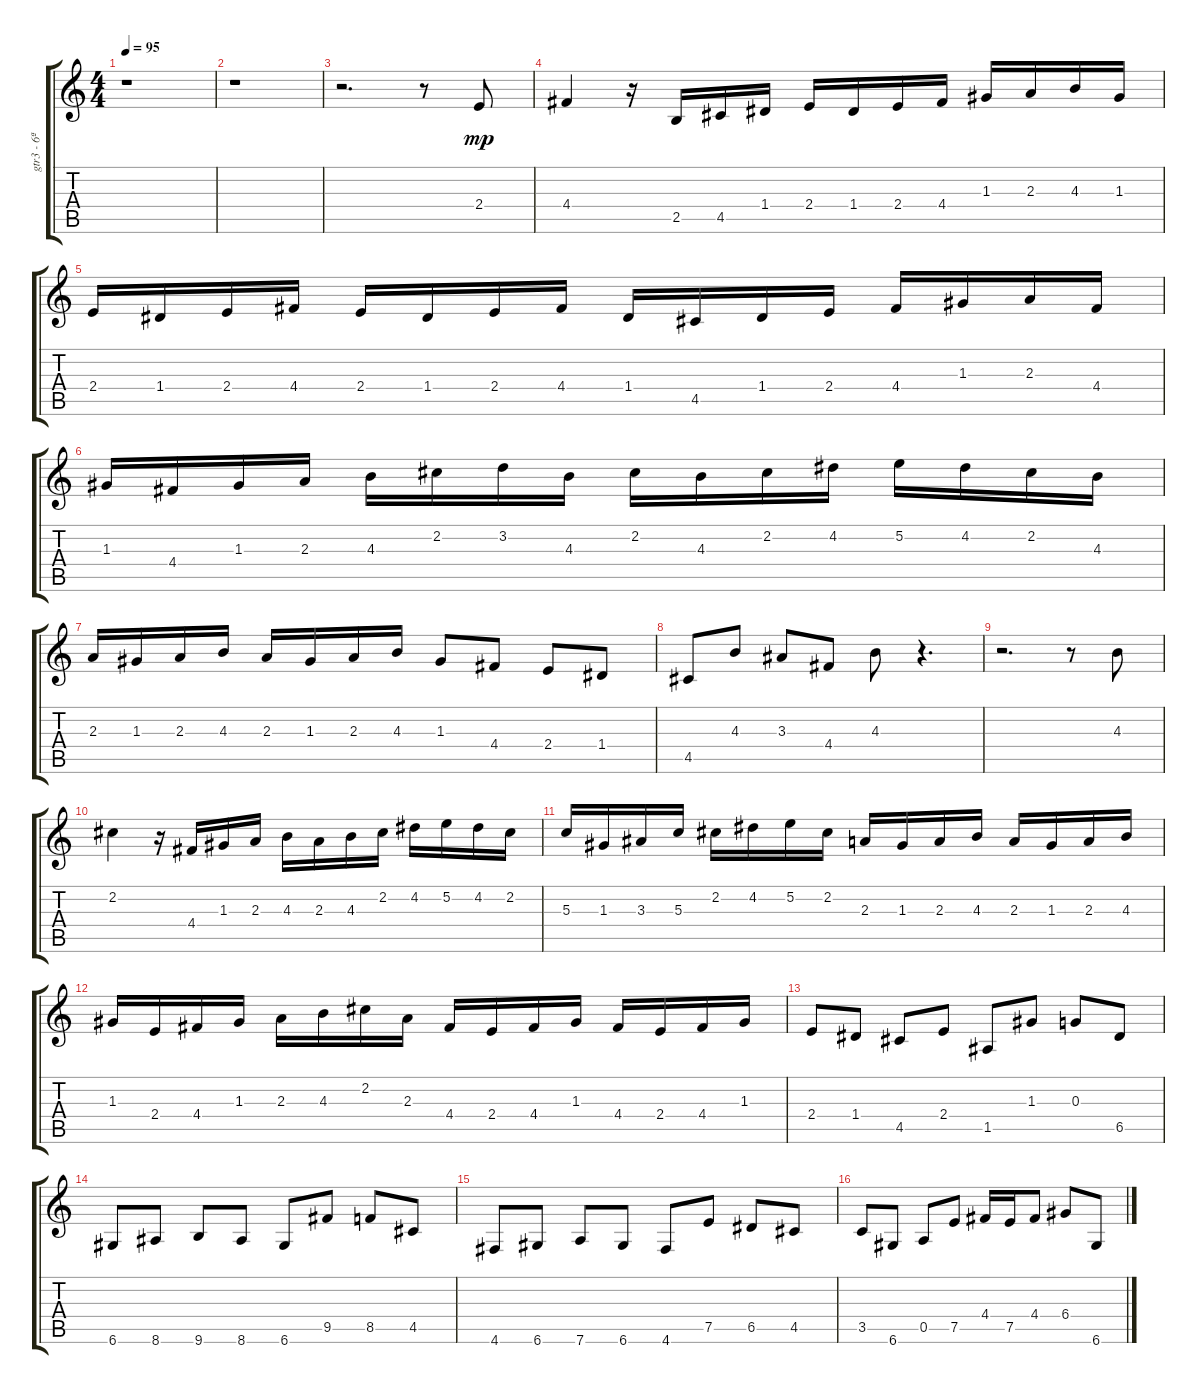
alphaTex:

\track ("gtr3 - 6ª em RE" "gtr3 - 6ª ") {instrument electricbassfinger}
\staff {score tabs}
\tuning (E4 B3 G3 D3 A2 D2) {hide}
\ts (4 4)
\tempo 95
\clef g2
\ks c
r.1{dy mp instrument electricbassfinger} |
r.1 |
r.2{d} r.8 2.4.8 |
4.4.4 r.16 2.5.16 4.5.16 1.4.16 2.4.16 1.4.16 2.4.16 4.4.16 1.3.16 2.3.16 4.3.16 1.3.16 |
2.4.16 1.4.16 2.4.16 4.4.16 2.4.16 1.4.16 2.4.16 4.4.16 1.4.16 4.5.16 1.4.16 2.4.16 4.4.16 1.3.16 2.3.16 4.4.16 |
1.3.16 4.4.16 1.3.16 2.3.16 4.3.16 2.2.16 3.2.16 4.3.16 2.2.16 4.3.16 2.2.16 4.2.16 5.2.16 4.2.16 2.2.16 4.3.16 |
2.3.16 1.3.16 2.3.16 4.3.16 2.3.16 1.3.16 2.3.16 4.3.16 1.3.8 4.4.8 2.4.8 1.4.8 |
4.5.8 4.3.8 3.3.8 4.4.8 4.3.8 r.4{d} |
r.2{d} r.8 4.3.8 |
2.2.4 r.16 4.4.16 1.3.16 2.3.16 4.3.16 2.3.16 4.3.16 2.2.16 4.2.16 5.2.16 4.2.16 2.2.16 |
5.3.16 1.3.16 3.3.16 5.3.16 2.2.16 4.2.16 5.2.16 2.2.16 2.3.16 1.3.16 2.3.16 4.3.16 2.3.16 1.3.16 2.3.16 4.3.16 |
1.3.16 2.4.16 4.4.16 1.3.16 2.3.16 4.3.16 2.2.16 2.3.16 4.4.16 2.4.16 4.4.16 1.3.16 4.4.16 2.4.16 4.4.16 1.3.16 |
2.4.8 1.4.8 4.5.8 2.4.8 1.5.8 1.3.8 0.3.8 6.5.8 |
6.6.8 8.6.8 9.6.8 8.6.8 6.6.8 9.5.8 8.5.8 4.5.8 |
4.6.8 6.6.8 7.6.8 6.6.8 4.6.8 7.5.8 6.5.8 4.5.8 |
3.5.8 6.6.8 0.5.8 7.5.8 4.4.16 7.5.16 4.4.8 6.4.8 6.6.8
